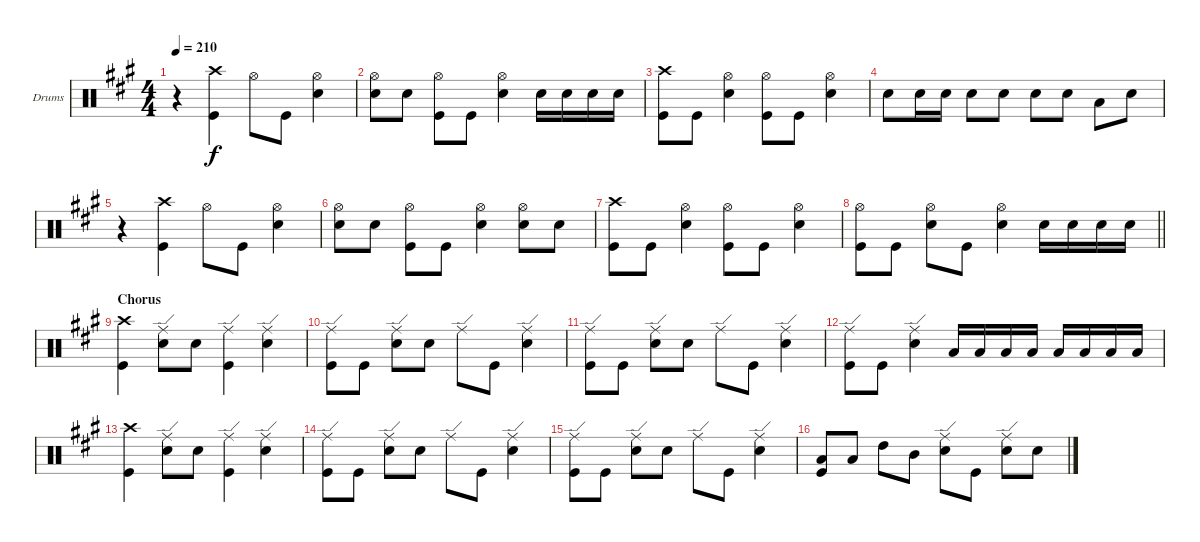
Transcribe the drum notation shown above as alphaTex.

\defaultSystemsLayout 4
\bracketExtendMode groupsimilarinstruments
\firstSystemTrackNameOrientation horizontal
\otherSystemsTrackNameOrientation horizontal
\track ("Drums" "Drums") {instrument percussion}
\staff {score}
\articulation defaults
\ts (4 4)
\tempo 210
\clef neutral
\ks a
r.4{dy f} ("Kick (hit)" "Crash high (hit)").4 "Hi-Hat (open)".8 "Kick (hit)".8 ("Snare (hit) 2" "Hi-Hat (open)").4 |
("Hi-Hat (open)" "Snare (hit) 2").8 "Snare (hit) 2".8 ("Hi-Hat (open)" "Kick (hit)").8 "Kick (hit)".8 ("Snare (hit) 2" "Hi-Hat (open)").4 "Snare (hit) 2".16 "Snare (hit) 2".16 "Snare (hit) 2".16 "Snare (hit) 2".16 |
("Kick (hit)" "Crash high (hit)").8 "Kick (hit)".8 ("Snare (hit) 2" "Hi-Hat (open)").4 ("Kick (hit)" "Hi-Hat (open)").8 "Kick (hit)".8 ("Snare (hit) 2" "Hi-Hat (open)").4 |
"Snare (hit) 2".8 "Snare (hit) 2".16 "Snare (hit) 2".16 "Snare (hit) 2".8 "Snare (hit) 2".8 "Snare (hit) 2".8 "Snare (hit) 2".8 "Low Tom (hit)".8 "Snare (hit) 2".8 |
r.4 ("Kick (hit)" "Crash high (hit)").4 "Hi-Hat (open)".8 "Kick (hit)".8 ("Snare (hit) 2" "Hi-Hat (open)").4 |
("Hi-Hat (open)" "Snare (hit) 2").8 "Snare (hit) 2".8 ("Hi-Hat (open)" "Kick (hit)").8 "Kick (hit)".8 ("Snare (hit) 2" "Hi-Hat (open)").4 ("Snare (hit) 2" "Hi-Hat (open)").8 "Snare (hit) 2".8 |
("Kick (hit)" "Crash high (hit)").8 "Kick (hit)".8 ("Snare (hit) 2" "Hi-Hat (open)").4 ("Kick (hit)" "Hi-Hat (open)").8 "Kick (hit)".8 ("Snare (hit) 2" "Hi-Hat (open)").4 |
\barLineRight lightlight
("Kick (hit)" "Hi-Hat (open)").8 "Kick (hit)".8 ("Snare (hit) 2" "Hi-Hat (open)").8 "Kick (hit)".8 ("Snare (hit) 2" "Hi-Hat (open)").4 "Snare (hit) 2".16 "Snare (hit) 2".16 "Snare (hit) 2".16 "Snare (hit) 2".16 |
\section ("" "Chorus")
("Kick (hit)" "Crash high (hit)").4 ("Ride (edge)" "Snare (hit) 2").8 "Snare (hit) 2".8 ("Kick (hit)" "Ride (edge)").4 ("Ride (edge)" "Snare (hit) 2").4 |
("Kick (hit)" "Ride (edge)").8 "Kick (hit)".8 ("Snare (hit) 2" "Ride (edge)").8 "Snare (hit) 2".8 "Ride (edge)".8 "Kick (hit)".8 ("Snare (hit) 2" "Ride (edge)").4 |
("Kick (hit)" "Ride (edge)").8 "Kick (hit)".8 ("Ride (edge)" "Snare (hit) 2").8 "Snare (hit) 2".8 "Ride (edge)".8 "Kick (hit)".8 ("Snare (hit) 2" "Ride (edge)").4 |
("Kick (hit)" "Ride (edge)").8 "Kick (hit)".8 ("Snare (hit) 2" "Ride (edge)").4 "Low Tom (hit)".16 "Low Tom (hit)".16 "Low Tom (hit)".16 "Low Tom (hit)".16 "Low Tom (hit)".16 "Low Tom (hit)".16 "Low Tom (hit)".16 "Low Tom (hit)".16 |
("Kick (hit)" "Crash high (hit)").4 ("Ride (edge)" "Snare (hit) 2").8 "Snare (hit) 2".8 ("Kick (hit)" "Ride (edge)").4 ("Ride (edge)" "Snare (hit) 2").4 |
("Kick (hit)" "Ride (edge)").8 "Kick (hit)".8 ("Snare (hit) 2" "Ride (edge)").8 "Snare (hit) 2".8 "Ride (edge)".8 "Kick (hit)".8 ("Snare (hit) 2" "Ride (edge)").4 |
("Kick (hit)" "Ride (edge)").8 "Kick (hit)".8 ("Ride (edge)" "Snare (hit) 2").8 "Snare (hit) 2".8 "Ride (edge)".8 "Kick (hit)".8 ("Snare (hit) 2" "Ride (edge)").4 |
("Kick (hit)" "Low Tom (hit)").8 "Low Tom (hit)".8 "High Tom (hit)".8 "Mid Tom (hit)".8 ("Snare (hit) 2" "Ride (edge)").8 "Kick (hit)".8 ("Snare (hit) 2" "Ride (edge)").8 "Snare (hit) 2".8
